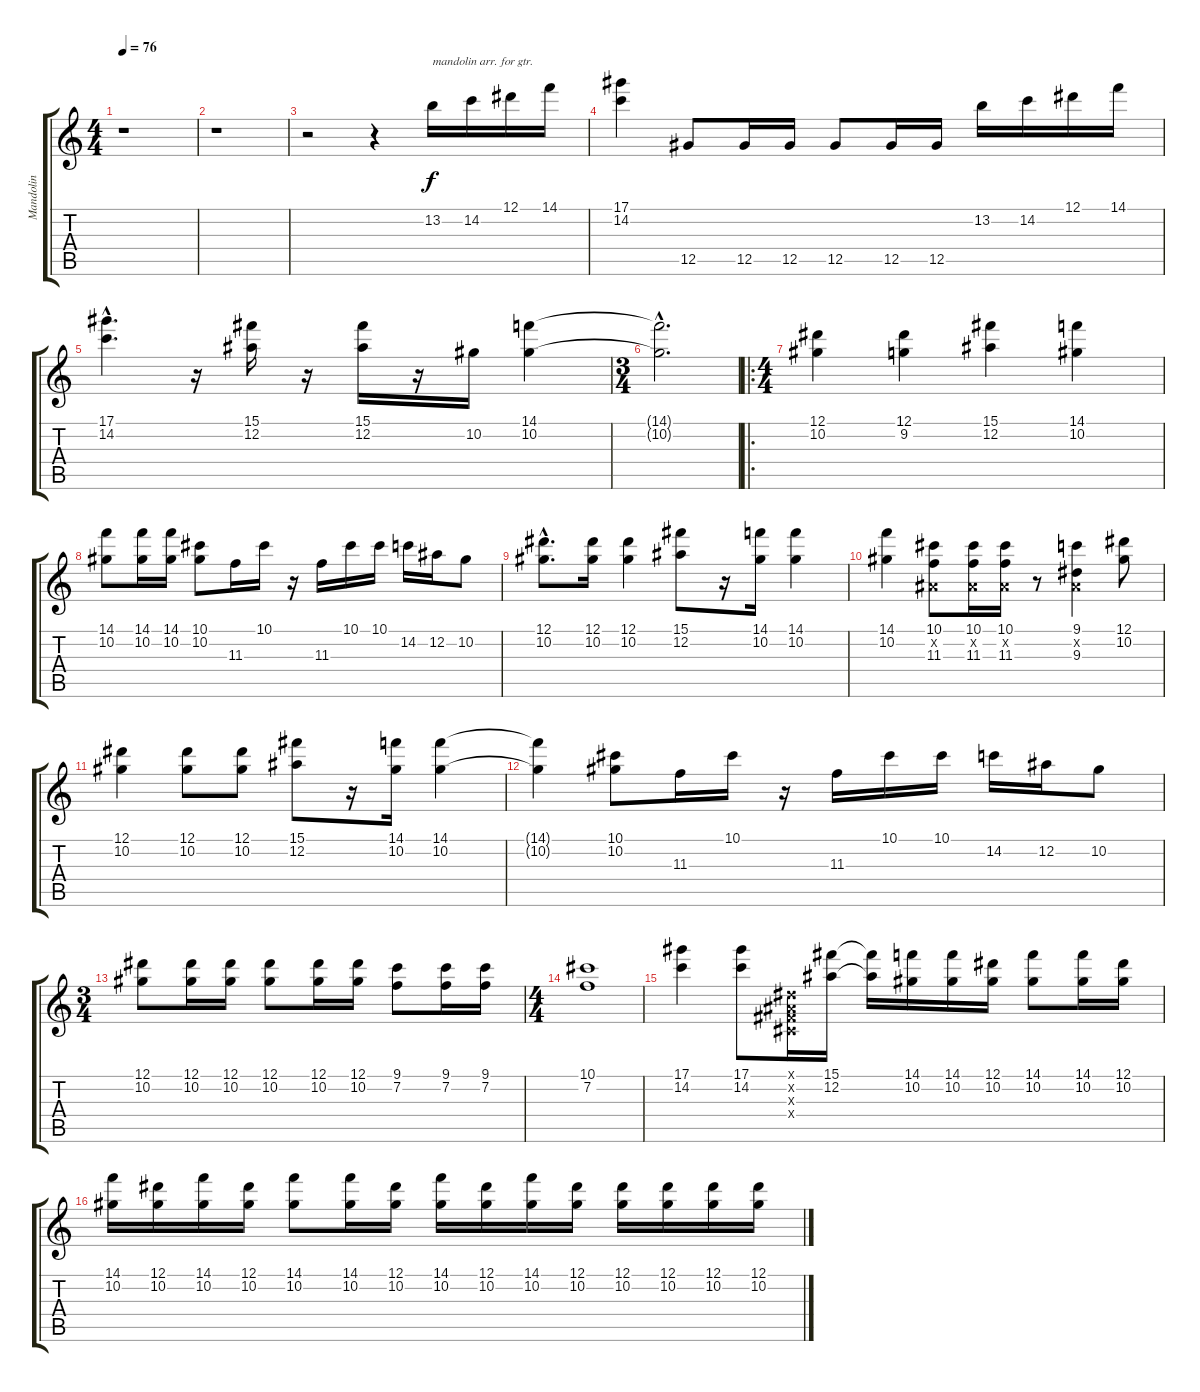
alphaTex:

\track ("Mandolin" "Mandolin") {instrument acousticguitarsteel}
\staff {score tabs}
\tuning (Eb4 Bb3 Gb3 Db3 Ab2 Eb2) {hide}
\ts (4 4)
\tempo 76
\clef g2
\ks c
r.1{dy f instrument acousticguitarsteel} |
r.1 |
r.2 r.4 13.2.16{txt "mandolin arr. for gtr. "} 14.2.16 12.1.16 14.1.16 |
(17.1 14.2).4 12.5.8 12.5.16 12.5.16 12.5.8 12.5.16 12.5.16 13.2.16 14.2.16 12.1.16 14.1.16 |
(17.1{hac} 14.2{hac}).4{d} r.16 (15.1 12.2).16 r.16 (15.1 12.2).16 r.16 10.2.16 (14.1 10.2).4 |
\ts (3 4)
(14.1{hac t} 10.2{hac t}).2{d} |
\ro
\ts (4 4)
(12.1 10.2).4 (12.1 9.2).4 (15.1 12.2).4 (14.1 10.2).4 |
(14.1 10.2).8 (14.1 10.2).16 (14.1 10.2).16 (10.1 10.2).8 11.3.16 10.1.16 r.16 11.3.16 10.1.16 10.1.16 14.2.16 12.2.16 10.2.8 |
(12.1{hac} 10.2{hac}).8{d} (12.1 10.2).16 (12.1 10.2).4 (15.1 12.2).8 r.16 (14.1 10.2).16 (14.1 10.2).4 |
(14.1 10.2).4 (10.1 0.2{x} 11.3).8 (10.1 0.2{x} 11.3).16 (10.1 0.2{x} 11.3).16 r.8 (9.1 0.2{x} 9.3).4 (12.1 10.2).8 |
(12.1 10.2).4 (12.1 10.2).8 (12.1 10.2).8 (15.1 12.2).8 r.16 (14.1 10.2).16 (14.1 10.2).4 |
(14.1{t} 10.2{t}).4 (10.1 10.2).8 11.3.16 10.1.16 r.16 11.3.16 10.1.16 10.1.16 14.2.16 12.2.16 10.2.8 |
\ts (3 4)
(12.1 10.2).8 (12.1 10.2).16 (12.1 10.2).16 (12.1 10.2).8 (12.1 10.2).16 (12.1 10.2).16 (9.1 7.2).8 (9.1 7.2).16 (9.1 7.2).16 |
\ts (4 4)
(10.1 7.2).1 |
(17.1 14.2).4 (17.1 14.2).8 (0.1{x} 0.2{x} 0.3{x} 0.4{x}).16 (15.1 12.2).16 (15.1{t} 12.2{t}).16 (14.1 10.2).16 (14.1 10.2).16 (12.1 10.2).16 (14.1 10.2).8 (14.1 10.2).16 (12.1 10.2).16 |
(14.1 10.2).16 (12.1 10.2).16 (14.1 10.2).16 (12.1 10.2).16 (14.1 10.2).8 (14.1 10.2).16 (12.1 10.2).16 (14.1 10.2).16 (12.1 10.2).16 (14.1 10.2).16 (12.1 10.2).16 (12.1 10.2).16 (12.1 10.2).16 (12.1 10.2).16 (12.1 10.2).16
